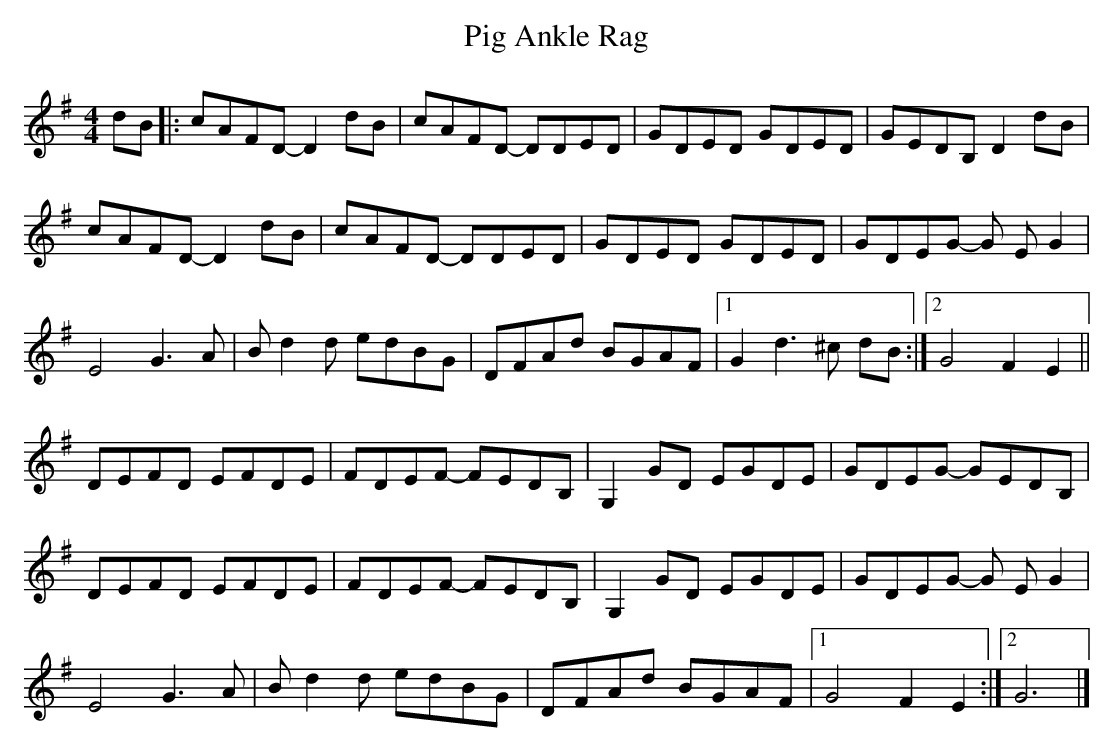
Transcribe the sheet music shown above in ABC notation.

X:1
T:Pig Ankle Rag
M:4/4
L:1/8
K:G
dB|:cAFD- D2dB|cAFD- DDED|GDED GDED|GEDB, D2dB|
cAFD- D2dB|cAFD- DDED|GDED GDED|GDEG- G E G2|
E4G3A|B d2d edBG|DFAd BGAF|1G2d3^c dB:|2G4F2E2||
DEFD EFDE|FDEF- FEDB,|G,2GD EGDE|GDEG- GEDB,|
DEFD EFDE|FDEF- FEDB,|G,2GD EGDE|GDEG- G E G2|
E4G3A|B d2d edBG|DFAd BGAF|1G4F2E2:|2G6|]
